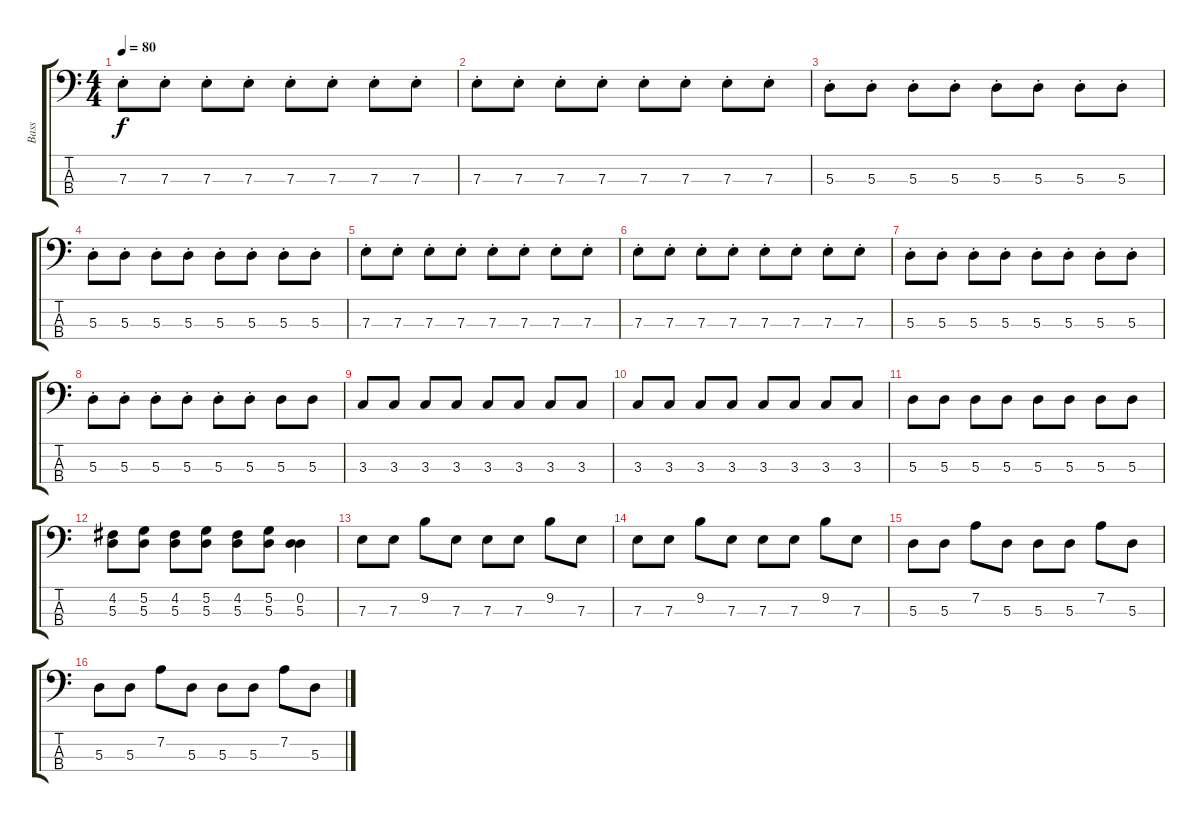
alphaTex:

\track ("Bass" "Bass") {instrument electricbassfinger}
\staff {score tabs}
\tuning (G2 D2 A1 E1) {hide}
\ts (4 4)
\tempo 80
\clef f4
\ks c
7.3{st}.8{dy f} 7.3{st}.8 7.3{st}.8 7.3{st}.8 7.3{st}.8 7.3{st}.8 7.3{st}.8 7.3{st}.8 |
7.3{st}.8 7.3{st}.8 7.3{st}.8 7.3{st}.8 7.3{st}.8 7.3{st}.8 7.3{st}.8 7.3{st}.8 |
5.3{st}.8 5.3{st}.8 5.3{st}.8 5.3{st}.8 5.3{st}.8 5.3{st}.8 5.3{st}.8 5.3{st}.8 |
5.3{st}.8 5.3{st}.8 5.3{st}.8 5.3{st}.8 5.3{st}.8 5.3{st}.8 5.3{st}.8 5.3{st}.8 |
7.3{st}.8 7.3{st}.8 7.3{st}.8 7.3{st}.8 7.3{st}.8 7.3{st}.8 7.3{st}.8 7.3{st}.8 |
7.3{st}.8 7.3{st}.8 7.3{st}.8 7.3{st}.8 7.3{st}.8 7.3{st}.8 7.3{st}.8 7.3{st}.8 |
5.3{st}.8 5.3{st}.8 5.3{st}.8 5.3{st}.8 5.3{st}.8 5.3{st}.8 5.3{st}.8 5.3{st}.8 |
5.3{st}.8 5.3{st}.8 5.3{st}.8 5.3{st}.8 5.3{st}.8 5.3{st}.8 5.3.8 5.3.8 |
3.3.8 3.3.8 3.3.8 3.3.8 3.3.8 3.3.8 3.3.8 3.3.8 |
3.3.8 3.3.8 3.3.8 3.3.8 3.3.8 3.3.8 3.3.8 3.3.8 |
5.3.8 5.3.8 5.3.8 5.3.8 5.3.8 5.3.8 5.3.8 5.3.8 |
(4.2 5.3).8 (5.2 5.3).8 (4.2 5.3).8 (5.2 5.3).8 (4.2 5.3).8 (5.2 5.3).8 (0.2 5.3).4 |
7.3.8 7.3.8 9.2.8 7.3.8 7.3.8 7.3.8 9.2.8 7.3.8 |
7.3.8 7.3.8 9.2.8 7.3.8 7.3.8 7.3.8 9.2.8 7.3.8 |
5.3.8 5.3.8 7.2.8 5.3.8 5.3.8 5.3.8 7.2.8 5.3.8 |
5.3.8 5.3.8 7.2.8 5.3.8 5.3.8 5.3.8 7.2.8 5.3.8
